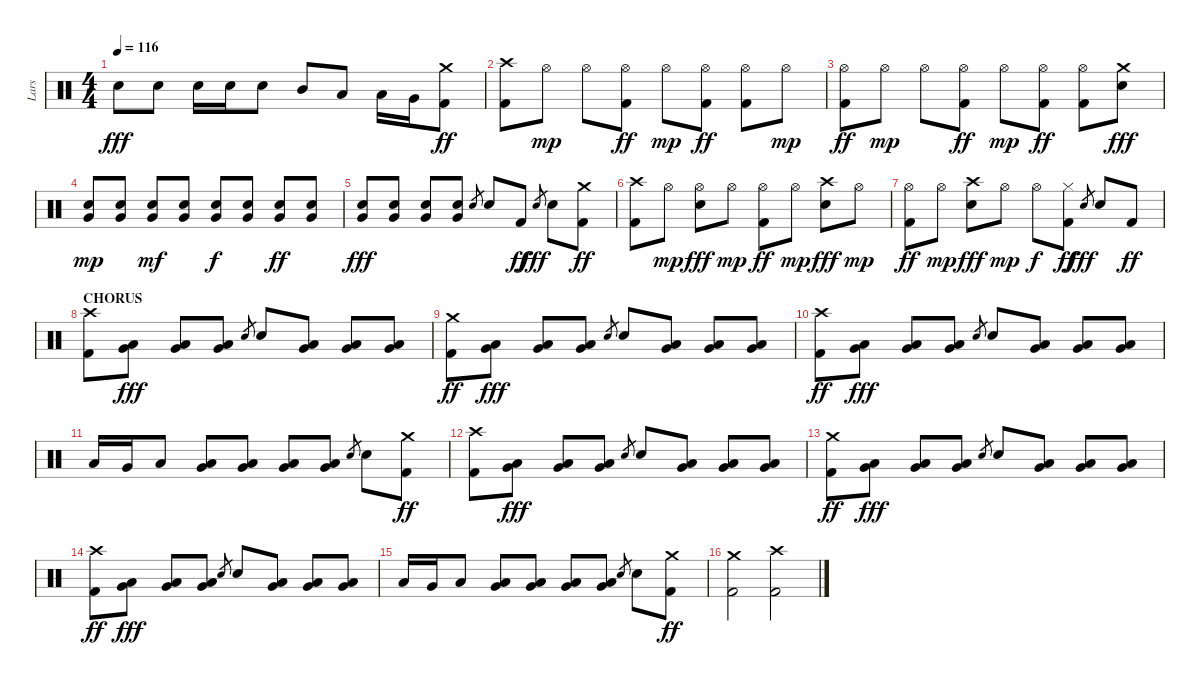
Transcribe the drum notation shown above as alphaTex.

\track ("Lars" "Lars") {instrument percussion}
\staff {score}
\articulation defaults
\ts (4 4)
\tempo 116
\clef neutral
\ks c "Electric Snare (hit)".8{dy fff} "Electric Snare (hit)".8 "Electric Snare (hit)".16 "Electric Snare (hit)".16 "Electric Snare (hit)".8 "Mid Tom (hit)".8 "Low Tom (hit)".8 "Low Tom (hit)".16 "Very Low Tom (hit)".16
("Crash medium (hit)" "Kick (hit) 2").8{dy ff} |
("Crash high (hit)" "Kick (hit) 2").8 "Hi-Hat (open)".8{dy mp} "Hi-Hat (open)".8 ("Hi-Hat (open)" "Kick (hit) 2").8{dy ff} "Hi-Hat (open)".8{dy mp} ("Hi-Hat (open)" "Kick (hit) 2").8{dy ff} ("Hi-Hat (open)" "Kick (hit) 2").8 "Hi-Hat (open)".8{dy mp} |
("Hi-Hat (open)" "Kick (hit) 2").8{dy ff} "Hi-Hat (open)".8{dy mp} "Hi-Hat (open)".8 ("Hi-Hat (open)" "Kick (hit) 2").8{dy ff} "Hi-Hat (open)".8{dy mp} ("Hi-Hat (open)" "Kick (hit) 2").8{dy ff} ("Hi-Hat (open)" "Kick (hit) 2").8 ("Crash medium (hit)" "Electric Snare (hit)").8{dy fff} |
("Very Low Tom (hit)" "Electric Snare (hit)").8{dy mp} ("Very Low Tom (hit)" "Electric Snare (hit)").8 ("Very Low Tom (hit)" "Electric Snare (hit)").8{dy mf} ("Very Low Tom (hit)" "Electric Snare (hit)").8 ("Very Low Tom (hit)" "Electric Snare (hit)").8{dy f} ("Very Low Tom (hit)" "Electric Snare (hit)").8 ("Very Low Tom (hit)" "Electric Snare (hit)").8{dy ff} ("Very Low Tom (hit)" "Electric Snare (hit)").8 |
("Very Low Tom (hit)" "Electric Snare (hit)").8{dy fff} ("Very Low Tom (hit)" "Electric Snare (hit)").8 ("Very Low Tom (hit)" "Electric Snare (hit)").8 ("Very Low Tom (hit)" "Electric Snare (hit)").8 "Electric Snare (hit)".8{gr} "Electric Snare (hit)".8 "Kick (hit) 2".8{dy ff} "Electric Snare (hit)".8{gr dy fff} "Electric Snare (hit)".8 ("Crash medium (hit)" "Kick (hit) 2").8{dy ff} |
("Crash high (hit)" "Kick (hit) 2").8 "Hi-Hat (open)".8{dy mp} ("Hi-Hat (open)" "Electric Snare (hit)").8{dy fff} "Hi-Hat (open)".8{dy mp} ("Hi-Hat (open)" "Kick (hit) 2").8{dy ff} "Hi-Hat (open)".8{dy mp} ("Crash high (hit)" "Electric Snare (hit)").8{dy fff} "Hi-Hat (open)".8{dy mp} |
("Hi-Hat (open)" "Kick (hit) 2").8{dy ff} "Hi-Hat (open)".8{dy mp} ("Crash high (hit)" "Electric Snare (hit)").8{dy fff} "Hi-Hat (open)".8{dy mp} "Hi-Hat (open)".8{dy f} ("Hi-Hat (closed)" "Kick (hit) 2").8{dy ff} "Electric Snare (hit)".8{gr dy fff} "Electric Snare (hit)".8 "Kick (hit) 2".8{dy ff} |
\section ("" "CHORUS")
("Crash high (hit)" "Kick (hit) 2").8 ("Low Tom (hit)" "Very Low Tom (hit)").8{dy fff} ("Low Tom (hit)" "Very Low Tom (hit)").8 ("Low Tom (hit)" "Very Low Tom (hit)").8 "Electric Snare (hit)".8{gr} "Electric Snare (hit)".8 ("Low Tom (hit)" "Very Low Tom (hit)").8 ("Low Tom (hit)" "Very Low Tom (hit)").8 ("Very Low Tom (hit)" "Low Floor Tom (hit)").8 |
("Crash medium (hit)" "Kick (hit) 2").8{dy ff} ("Low Tom (hit)" "Very Low Tom (hit)").8{dy fff} ("Low Tom (hit)" "Very Low Tom (hit)").8 ("Low Tom (hit)" "Very Low Tom (hit)").8 "Electric Snare (hit)".8{gr} "Electric Snare (hit)".8 ("Low Tom (hit)" "Very Low Tom (hit)").8 ("Low Tom (hit)" "Very Low Tom (hit)").8 ("Very Low Tom (hit)" "Low Floor Tom (hit)").8 |
("Crash high (hit)" "Kick (hit) 2").8{dy ff} ("Low Tom (hit)" "Very Low Tom (hit)").8{dy fff} ("Low Tom (hit)" "Very Low Tom (hit)").8 ("Low Tom (hit)" "Very Low Tom (hit)").8 "Electric Snare (hit)".8{gr} "Electric Snare (hit)".8 ("Low Tom (hit)" "Very Low Tom (hit)").8 ("Low Tom (hit)" "Very Low Tom (hit)").8 ("Very Low Tom (hit)" "Low Floor Tom (hit)").8 |
"Low Tom (hit)".16 "Very Low Tom (hit)".16 "Low Floor Tom (hit)".8 ("Very Low Tom (hit)" "Low Floor Tom (hit)").8 ("Very Low Tom (hit)" "Low Floor Tom (hit)").8 ("Very Low Tom (hit)" "Low Floor Tom (hit)").8 ("Very Low Tom (hit)" "Low Floor Tom (hit)").8 "Electric Snare (hit)".8{gr} "Electric Snare (hit)".8 ("Crash medium (hit)" "Kick (hit) 2").8{dy ff} |
("Crash high (hit)" "Kick (hit) 2").8 ("Low Tom (hit)" "Very Low Tom (hit)").8{dy fff} ("Low Tom (hit)" "Very Low Tom (hit)").8 ("Low Tom (hit)" "Very Low Tom (hit)").8 "Electric Snare (hit)".8{gr} "Electric Snare (hit)".8 ("Low Tom (hit)" "Very Low Tom (hit)").8 ("Low Tom (hit)" "Very Low Tom (hit)").8 ("Very Low Tom (hit)" "Low Floor Tom (hit)").8 |
("Crash medium (hit)" "Kick (hit) 2").8{dy ff} ("Low Tom (hit)" "Very Low Tom (hit)").8{dy fff} ("Low Tom (hit)" "Very Low Tom (hit)").8 ("Low Tom (hit)" "Very Low Tom (hit)").8 "Electric Snare (hit)".8{gr} "Electric Snare (hit)".8 ("Low Tom (hit)" "Very Low Tom (hit)").8 ("Low Tom (hit)" "Very Low Tom (hit)").8 ("Very Low Tom (hit)" "Low Floor Tom (hit)").8 |
("Crash high (hit)" "Kick (hit) 2").8{dy ff} ("Low Tom (hit)" "Very Low Tom (hit)").8{dy fff} ("Low Tom (hit)" "Very Low Tom (hit)").8 ("Low Tom (hit)" "Very Low Tom (hit)").8 "Electric Snare (hit)".8{gr} "Electric Snare (hit)".8 ("Low Tom (hit)" "Very Low Tom (hit)").8 ("Low Tom (hit)" "Very Low Tom (hit)").8 ("Very Low Tom (hit)" "Low Floor Tom (hit)").8 |
"Low Tom (hit)".16 "Very Low Tom (hit)".16 "Low Floor Tom (hit)".8 ("Very Low Tom (hit)" "Low Floor Tom (hit)").8 ("Very Low Tom (hit)" "Low Floor Tom (hit)").8 ("Very Low Tom (hit)" "Low Floor Tom (hit)").8 ("Very Low Tom (hit)" "Low Floor Tom (hit)").8 "Electric Snare (hit)".8{gr} "Electric Snare (hit)".8 ("Crash medium (hit)" "Kick (hit) 2").8{dy ff} |
("Crash medium (hit)" "Kick (hit) 2").2 ("Crash high (hit)" "Kick (hit) 2").2
